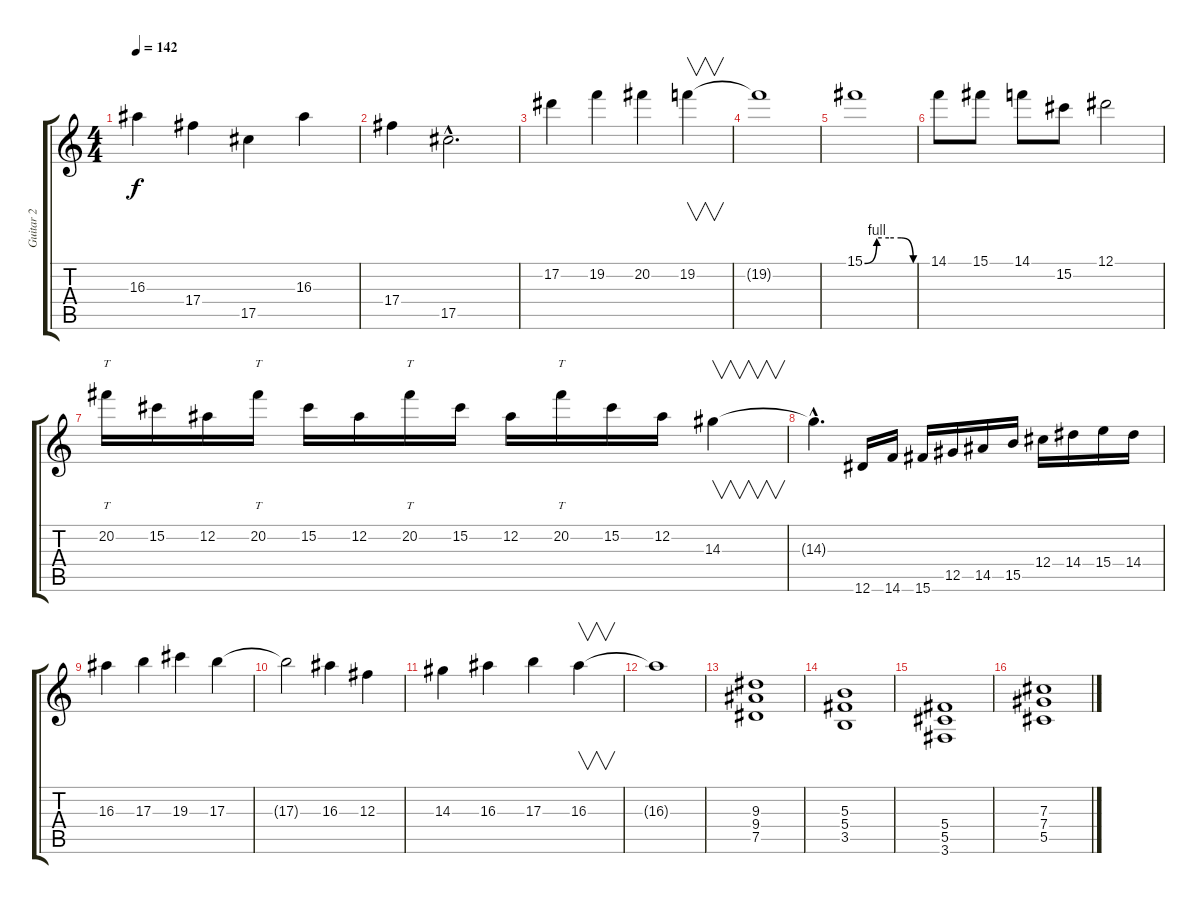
\track ("Guitar 2" "Guitar 2") {instrument overdrivenguitar}
\staff {score tabs}
\tuning (Eb4 Bb3 Gb3 Db3 Ab2 Eb2) {hide}
\ts (4 4)
\tempo 142
\clef g2
\ks c
16.3.4{dy f} 17.4.4 17.5.4 16.3.4 |
17.4.4 17.5{hac}.2{d} |
17.2.4 19.2.4 20.2.4 19.2.4{v} |
19.2{t}.1 |
15.1{be (custom 0 0 15 4 30 4 45 4 60 0)}.1 |
14.1.8 15.1.8 14.1.8 15.2.8 12.1.2 |
20.2.16{tt} 15.2.16 12.2.16 20.2.16{tt} 15.2.16 12.2.16 20.2.16{tt} 15.2.16 12.2.16 20.2.16{tt} 15.2.16 12.2.16 14.3.4{v} |
14.3{hac t}.4{d} 12.6.16 14.6.16 15.6.16 12.5.16 14.5.16 15.5.16 12.4.16 14.4.16 15.4.16 14.4.16 |
16.3.4 17.3.4 19.3.4 17.3.4 |
17.3{t}.2 16.3.4 12.3.4 |
14.3.4 16.3.4 17.3.4 16.3.4{v} |
16.3{t}.1 |
(9.3 9.4 7.5).1 |
(5.3 5.4 3.5).1 |
(5.4 5.5 3.6).1 |
(7.3 7.4 5.5).1
